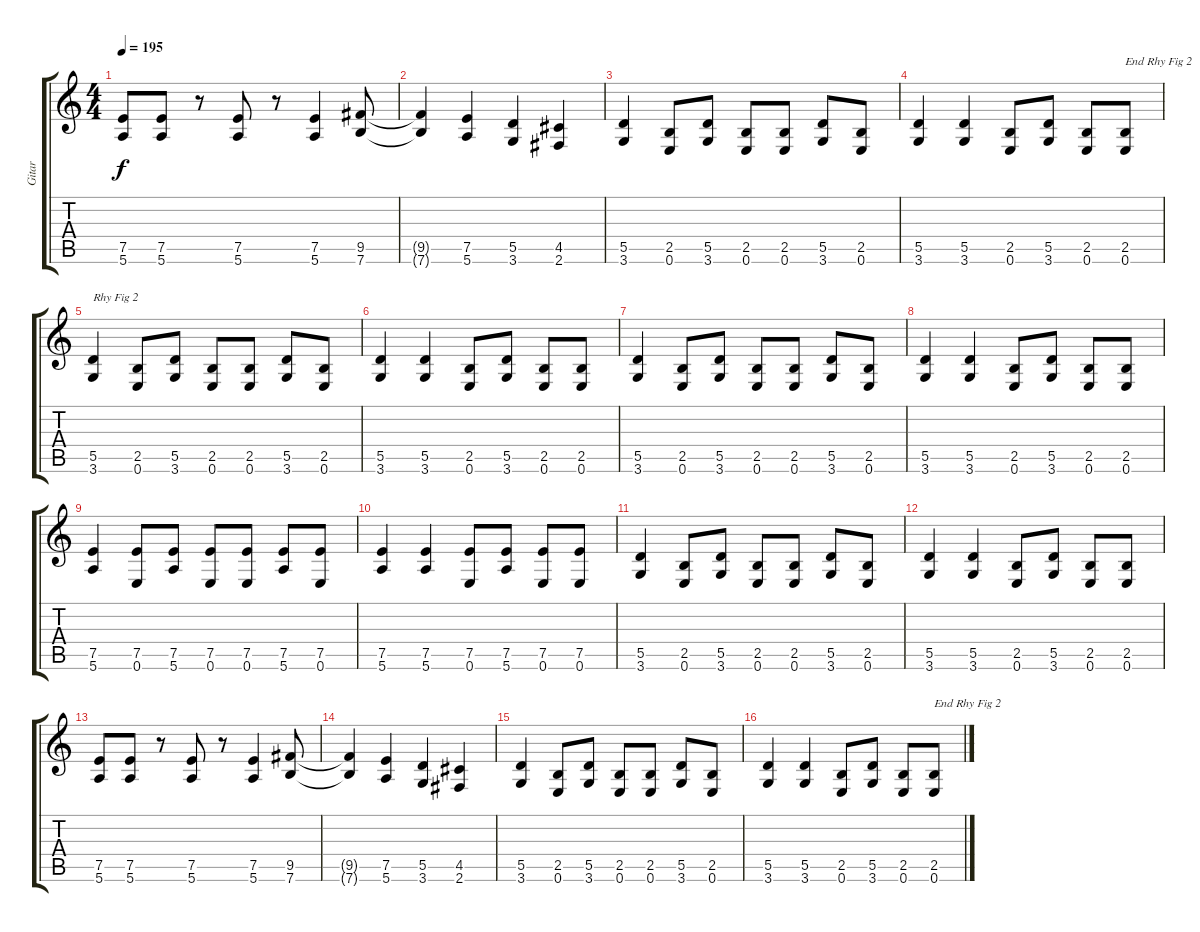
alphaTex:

\track ("Gitar " "Gitar ") {instrument overdrivenguitar}
\staff {score tabs}
\tuning (E4 B3 G3 D3 A2 E2) {hide}
\ts (4 4)
\tempo 195
\clef g2
\ks c
(7.5 5.6).8{dy f} (7.5 5.6).8 r.8 (7.5 5.6).8 r.8 (7.5 5.6).4 (9.5 7.6).8 |
(9.5{t} 7.6{t}).4 (7.5 5.6).4 (5.5 3.6).4 (4.5 2.6).4 |
(5.5 3.6).4 (2.5 0.6).8 (5.5 3.6).8 (2.5 0.6).8 (2.5 0.6).8 (5.5 3.6).8 (2.5 0.6).8 |
(5.5 3.6).4 (5.5 3.6).4 (2.5 0.6).8 (5.5 3.6).8 (2.5 0.6).8 (2.5 0.6).8{txt "End Rhy Fig 2"} |
(5.5 3.6).4{txt "Rhy Fig 2"} (2.5 0.6).8 (5.5 3.6).8 (2.5 0.6).8 (2.5 0.6).8 (5.5 3.6).8 (2.5 0.6).8 |
(5.5 3.6).4 (5.5 3.6).4 (2.5 0.6).8 (5.5 3.6).8 (2.5 0.6).8 (2.5 0.6).8 |
(5.5 3.6).4 (2.5 0.6).8 (5.5 3.6).8 (2.5 0.6).8 (2.5 0.6).8 (5.5 3.6).8 (2.5 0.6).8 |
(5.5 3.6).4 (5.5 3.6).4 (2.5 0.6).8 (5.5 3.6).8 (2.5 0.6).8 (2.5 0.6).8 |
(7.5 5.6).4 (7.5 0.6).8 (7.5 5.6).8 (7.5 0.6).8 (7.5 0.6).8 (7.5 5.6).8 (7.5 0.6).8 |
(7.5 5.6).4 (7.5 5.6).4 (7.5 0.6).8 (7.5 5.6).8 (7.5 0.6).8 (7.5 0.6).8 |
(5.5 3.6).4 (2.5 0.6).8 (5.5 3.6).8 (2.5 0.6).8 (2.5 0.6).8 (5.5 3.6).8 (2.5 0.6).8 |
(5.5 3.6).4 (5.5 3.6).4 (2.5 0.6).8 (5.5 3.6).8 (2.5 0.6).8 (2.5 0.6).8 |
(7.5 5.6).8 (7.5 5.6).8 r.8 (7.5 5.6).8 r.8 (7.5 5.6).4 (9.5 7.6).8 |
(9.5{t} 7.6{t}).4 (7.5 5.6).4 (5.5 3.6).4 (4.5 2.6).4 |
(5.5 3.6).4 (2.5 0.6).8 (5.5 3.6).8 (2.5 0.6).8 (2.5 0.6).8 (5.5 3.6).8 (2.5 0.6).8 |
(5.5 3.6).4 (5.5 3.6).4 (2.5 0.6).8 (5.5 3.6).8 (2.5 0.6).8 (2.5 0.6).8{txt "End Rhy Fig 2"}
